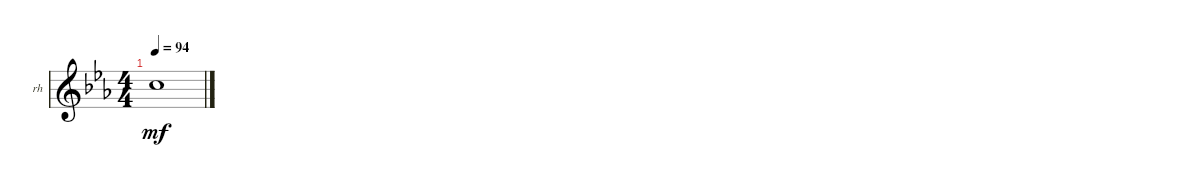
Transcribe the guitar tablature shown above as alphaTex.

\defaultSystemsLayout 4
\bracketExtendMode groupsimilarinstruments
\firstSystemTrackNameOrientation horizontal
\otherSystemsTrackNameOrientation horizontal
\track ("rh" "rh") {instrument acousticgrandpiano}
\staff {score}
\tuning (E4 B3 G3 D3 A2 E2 B1)
\displaytranspose 12
\ts (4 4)
\tempo 94
\clef g2
\ks cminor
1.2{acc forcenatural}.1{dy mf beam Down}
